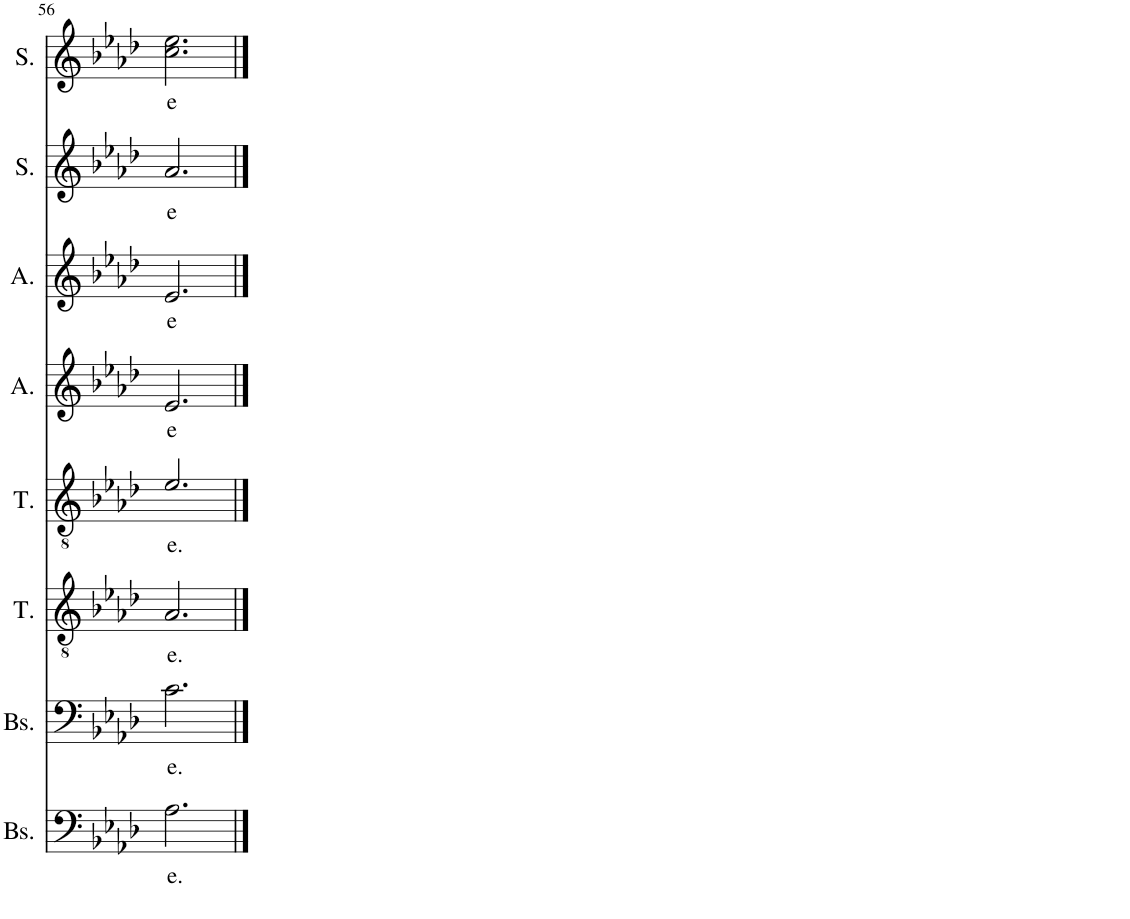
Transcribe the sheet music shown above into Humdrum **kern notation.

**kern	**text	**kern	**text	**kern	**text	**kern	**text	**kern	**text	**kern	**text	**kern	**text	**kern	**text
*part8	*part8	*part7	*part7	*part6	*part6	*part5	*part5	*part4	*part4	*part3	*part3	*part2	*part2	*part1	*part1
*staff8	*staff8	*staff7	*staff7	*staff6	*staff6	*staff5	*staff5	*staff4	*staff4	*staff3	*staff3	*staff2	*staff2	*staff1	*staff1
*I"Bas	*	*I"Bas	*	*I"Tenor	*	*I"Tenor	*	*I"Alt	*	*I"Alt	*	*I"Sopraan	*	*I"Sopraan	*
*I'Bs.	*	*I'Bs.	*	*I'T.	*	*I'T.	*	*I'A.	*	*I'A.	*	*I'S.	*	*I'S.	*
!!LO:PB:g=z
*clefF4	*	*clefF4	*	*clefGv2	*	*clefGv2	*	*clefG2	*	*clefG2	*	*clefG2	*	*clefG2	*
*k[b-e-a-d-]	*	*k[b-e-a-d-]	*	*k[b-e-a-d-]	*	*k[b-e-a-d-]	*	*k[b-e-a-d-]	*	*k[b-e-a-d-]	*	*k[b-e-a-d-]	*	*k[b-e-a-d-]	*
*M3/4	*	*M3/4	*	*M3/4	*	*M3/4	*	*M3/4	*	*M3/4	*	*M3/4	*	*M3/4	*
=56	=56	=56	=56	=56	=56	=56	=56	=56	=56	=56	=56	=56	=56	=56	=56
!	!LO:LY:b	!	!LO:LY:b	!	!LO:LY:b	!	!LO:LY:b	!	!LO:LY:b	!	!LO:LY:b	!	!LO:LY:b	!	!LO:LY:b
2.A-\	e.	2.c\	e.	2.A-/	e.	2.e-/	e.	2.e-/	e	2.e-/	e	2.a-/	e	2.cc\ 2.ee-\	e
==	==	==	==	==	==	==	==	==	==	==	==	==	==	==	==
*-	*-	*-	*-	*-	*-	*-	*-	*-	*-	*-	*-	*-	*-	*-	*-
